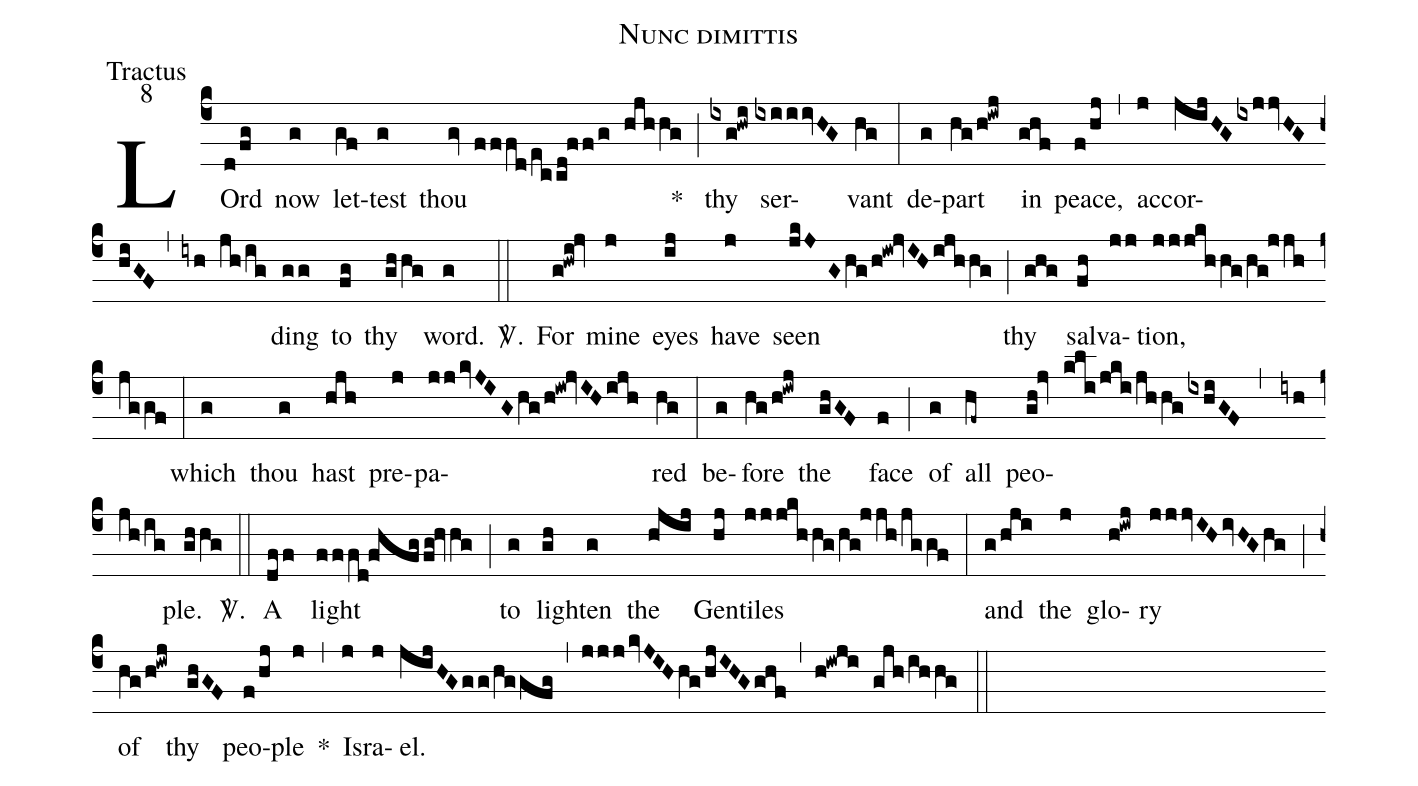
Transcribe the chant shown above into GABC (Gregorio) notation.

name:Nunc dimittis;
office-part:Tractus;
mode:8;
%%
(c4) LOrd(d/fg) now(g) let(gf)test(g) thou(gv fffd/eccd!ff/g hjhhg) *(;) thy(ixg!hwi) ser(ixiiivHG)vant(hg) (:) de(g)part(hg/h!iwj) in(ghf) peace,(f/hj) (,) ac(j)cor(jijHG/ixjjvHG/hiGF,iyh jh/ig)ding(gg) to(fg) thy(ghhg) word.(g) <sp>V/</sp>.(::) For(g!hwi!jv) mine(j) eyes(ij) have(j) seen(jkJG/hg/h!iw!jvIH/ijhhg) (;) thy(ghg) sal(fh)va(jj)tion,(jjjkhhg/hg!jjh/jggf) (:) which(g) thou(g) hast(hjh) pre(j)pa(jj/kvJIG/hg/h!iw!jvIH/ijh)red(hg) (:) be(g)fore(hg/h!iwj) the(ghGF) face(f) (;) of(g) all(hf~) peo(gh!jv kli/jki/jhhg/ixhiGF,iyh jh/ig)ple.(ghhg) <sp>V/</sp>.(::) A(dff) light(fffd!fhfg/fg!hvhg) (;) to(g) ligh(gh)ten(g) the(hjij) Gen(hj)tiles(jjjkhhg/hg!jjh/jggf) (:) and(g/hji) the(j) glo(h!iwj)ry(jjjvIH/ivHG/hg) (;) of(hg/h!iwj) thy(ghGF) peo(f/hj)ple(j) *(,) Is(j)ra(j)el.(jijHG/gg/hggfg) (,) (jjj/kvJIHhg/hjIHG/ghf) (,) (h!iwji gjh/ihhg) (::)
